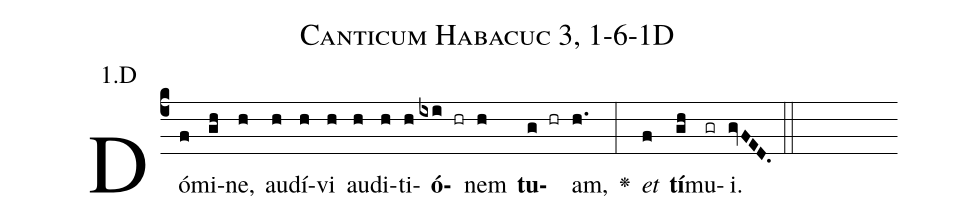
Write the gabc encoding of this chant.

name: Canticum Habacuc 3, 1-6-1D;
annotation: 1.D;
%%
(c4)Dó(f)mi(gh)ne,(h) au(h)dí(h)vi(h) au(h)di(h)ti(h)<b>ó</b>(ixi hr)nem(h) <b>tu</b>(g hr)am,(h.) <v>\greheightstar</v>(:) <i>et</i>(f) <b>tí</b>(gh)mu(gr)i.(gvFED.) (::)


%E(h) u(h) o(g) u(f) a(gh) e.(gvFED.) (::)
